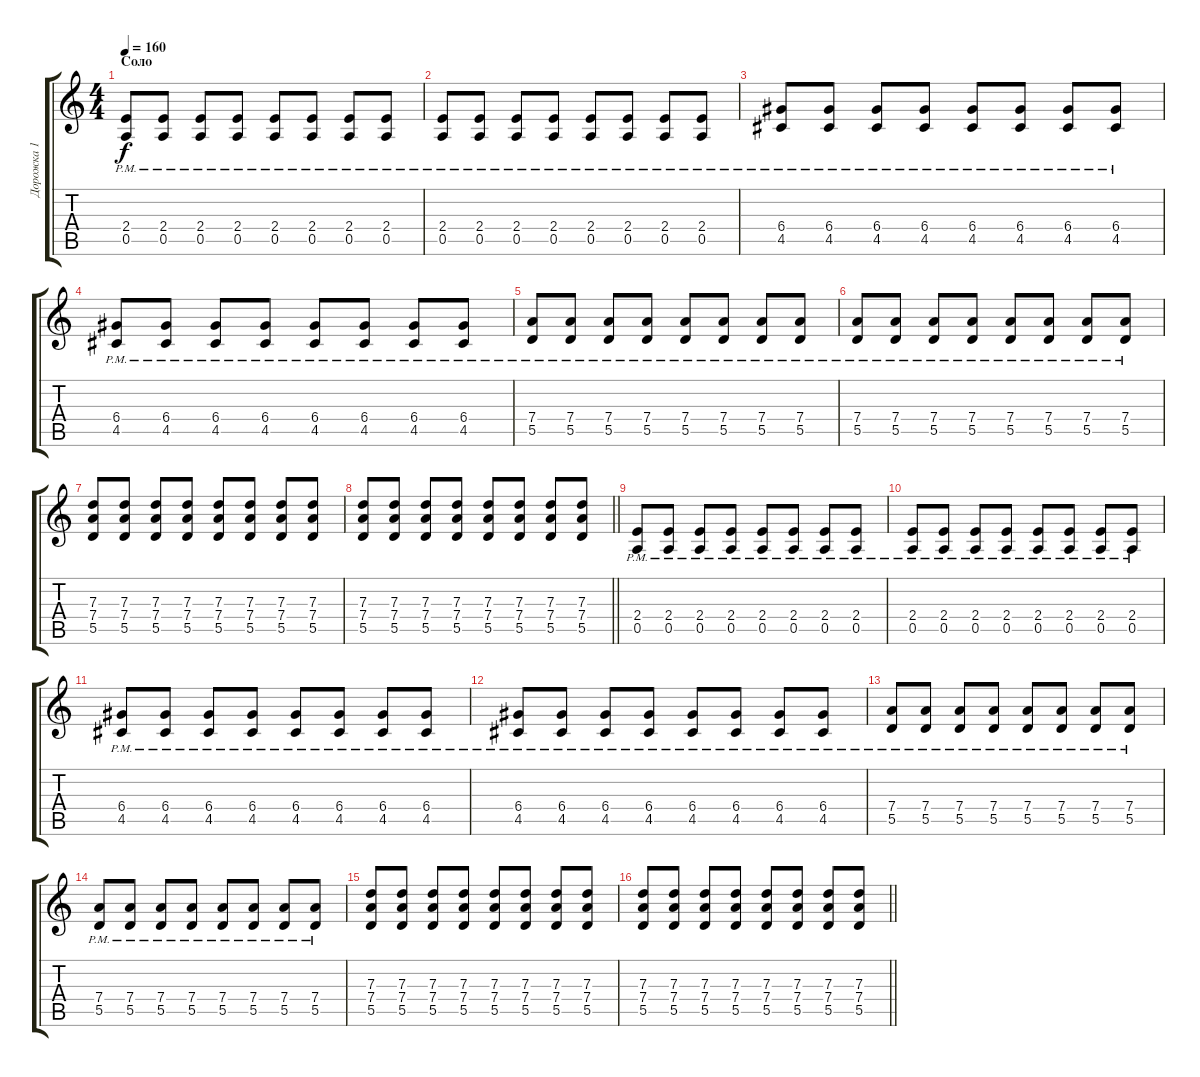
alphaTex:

\track ("Дорожка 1" "Дорожка 1") {instrument overdrivenguitar}
\staff {score tabs}
\tuning (E4 B3 G3 D3 A2 E2) {hide}
\ts (4 4)
\section ("" "Соло")
\tempo 160
\clef g2
\ks c
(2.4{pm} 0.5{pm}).8{dy f} (2.4{pm} 0.5{pm}).8 (2.4{pm} 0.5{pm}).8 (2.4{pm} 0.5{pm}).8 (2.4{pm} 0.5{pm}).8 (2.4{pm} 0.5{pm}).8 (2.4{pm} 0.5{pm}).8 (2.4{pm} 0.5{pm}).8 |
(2.4{pm} 0.5{pm}).8 (2.4{pm} 0.5{pm}).8 (2.4{pm} 0.5{pm}).8 (2.4{pm} 0.5{pm}).8 (2.4{pm} 0.5{pm}).8 (2.4{pm} 0.5{pm}).8 (2.4{pm} 0.5{pm}).8 (2.4{pm} 0.5{pm}).8 |
(6.4{pm} 4.5{pm}).8 (6.4{pm} 4.5{pm}).8 (6.4{pm} 4.5{pm}).8 (6.4{pm} 4.5{pm}).8 (6.4{pm} 4.5{pm}).8 (6.4{pm} 4.5{pm}).8 (6.4{pm} 4.5{pm}).8 (6.4{pm} 4.5{pm}).8 |
(6.4{pm} 4.5{pm}).8 (6.4{pm} 4.5{pm}).8 (6.4{pm} 4.5{pm}).8 (6.4{pm} 4.5{pm}).8 (6.4{pm} 4.5{pm}).8 (6.4{pm} 4.5{pm}).8 (6.4{pm} 4.5{pm}).8 (6.4{pm} 4.5{pm}).8 |
(7.4{pm} 5.5{pm}).8 (7.4{pm} 5.5{pm}).8 (7.4{pm} 5.5{pm}).8 (7.4{pm} 5.5{pm}).8 (7.4{pm} 5.5{pm}).8 (7.4{pm} 5.5{pm}).8 (7.4{pm} 5.5{pm}).8 (7.4{pm} 5.5{pm}).8 |
(7.4{pm} 5.5{pm}).8 (7.4{pm} 5.5{pm}).8 (7.4{pm} 5.5{pm}).8 (7.4{pm} 5.5{pm}).8 (7.4{pm} 5.5{pm}).8 (7.4{pm} 5.5{pm}).8 (7.4{pm} 5.5{pm}).8 (7.4{pm} 5.5{pm}).8 |
(7.3 7.4 5.5).8 (7.3 7.4 5.5).8 (7.3 7.4 5.5).8 (7.3 7.4 5.5).8 (7.3 7.4 5.5).8 (7.3 7.4 5.5).8 (7.3 7.4 5.5).8 (7.3 7.4 5.5).8 |
\barLineRight lightlight
(7.3 7.4 5.5).8 (7.3 7.4 5.5).8 (7.3 7.4 5.5).8 (7.3 7.4 5.5).8 (7.3 7.4 5.5).8 (7.3 7.4 5.5).8 (7.3 7.4 5.5).8 (7.3 7.4 5.5).8 |
(2.4{pm} 0.5{pm}).8 (2.4{pm} 0.5{pm}).8 (2.4{pm} 0.5{pm}).8 (2.4{pm} 0.5{pm}).8 (2.4{pm} 0.5{pm}).8 (2.4{pm} 0.5{pm}).8 (2.4{pm} 0.5{pm}).8 (2.4{pm} 0.5{pm}).8 |
(2.4{pm} 0.5{pm}).8 (2.4{pm} 0.5{pm}).8 (2.4{pm} 0.5{pm}).8 (2.4{pm} 0.5{pm}).8 (2.4{pm} 0.5{pm}).8 (2.4{pm} 0.5{pm}).8 (2.4{pm} 0.5{pm}).8 (2.4{pm} 0.5{pm}).8 |
(6.4{pm} 4.5{pm}).8 (6.4{pm} 4.5{pm}).8 (6.4{pm} 4.5{pm}).8 (6.4{pm} 4.5{pm}).8 (6.4{pm} 4.5{pm}).8 (6.4{pm} 4.5{pm}).8 (6.4{pm} 4.5{pm}).8 (6.4{pm} 4.5{pm}).8 |
(6.4{pm} 4.5{pm}).8 (6.4{pm} 4.5{pm}).8 (6.4{pm} 4.5{pm}).8 (6.4{pm} 4.5{pm}).8 (6.4{pm} 4.5{pm}).8 (6.4{pm} 4.5{pm}).8 (6.4{pm} 4.5{pm}).8 (6.4{pm} 4.5{pm}).8 |
(7.4{pm} 5.5{pm}).8 (7.4{pm} 5.5{pm}).8 (7.4{pm} 5.5{pm}).8 (7.4{pm} 5.5{pm}).8 (7.4{pm} 5.5{pm}).8 (7.4{pm} 5.5{pm}).8 (7.4{pm} 5.5{pm}).8 (7.4{pm} 5.5{pm}).8 |
(7.4{pm} 5.5{pm}).8 (7.4{pm} 5.5{pm}).8 (7.4{pm} 5.5{pm}).8 (7.4{pm} 5.5{pm}).8 (7.4{pm} 5.5{pm}).8 (7.4{pm} 5.5{pm}).8 (7.4{pm} 5.5{pm}).8 (7.4{pm} 5.5{pm}).8 |
(7.3 7.4 5.5).8 (7.3 7.4 5.5).8 (7.3 7.4 5.5).8 (7.3 7.4 5.5).8 (7.3 7.4 5.5).8 (7.3 7.4 5.5).8 (7.3 7.4 5.5).8 (7.3 7.4 5.5).8 |
\barLineRight lightlight
(7.3 7.4 5.5).8 (7.3 7.4 5.5).8 (7.3 7.4 5.5).8 (7.3 7.4 5.5).8 (7.3 7.4 5.5).8 (7.3 7.4 5.5).8 (7.3 7.4 5.5).8 (7.3 7.4 5.5).8
